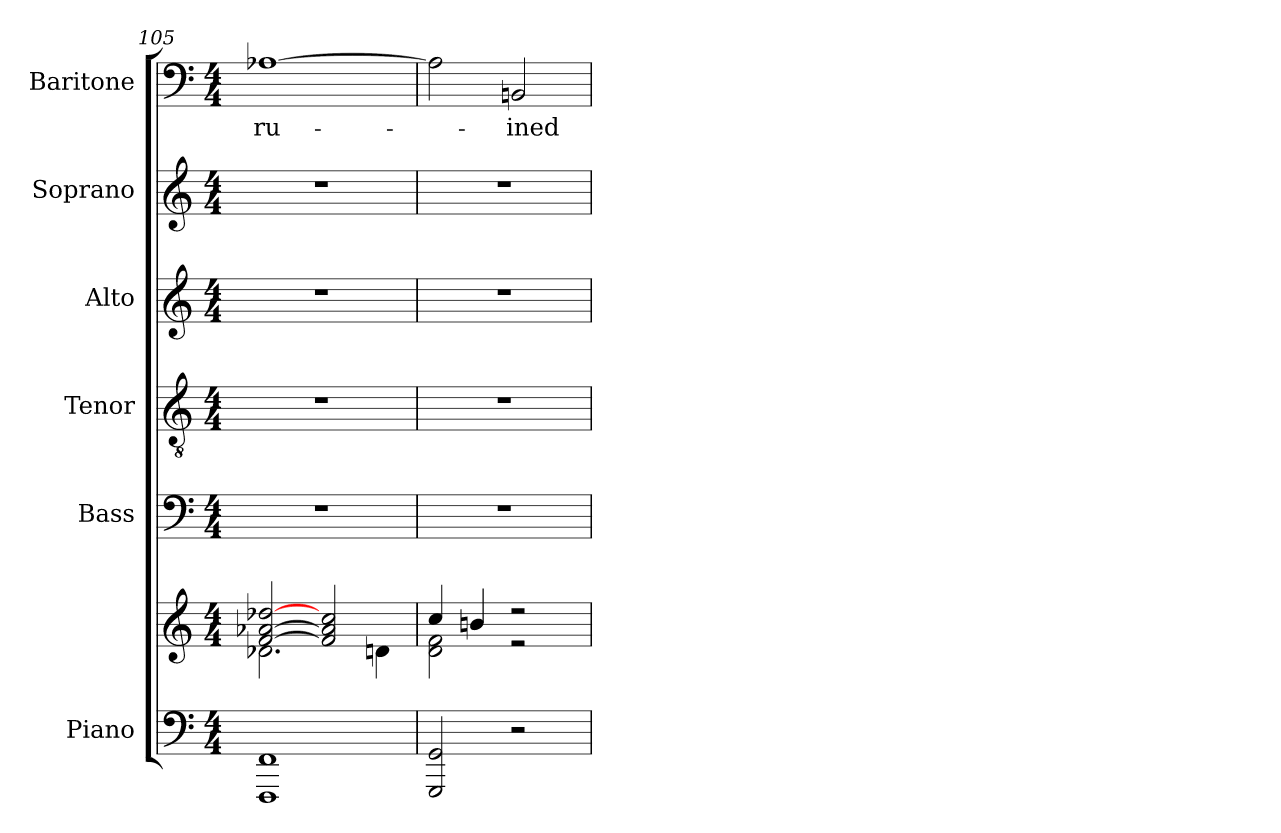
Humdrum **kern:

**kern	**kern	**kern	**kern	**kern	**kern	**kern	**text
*part6	*part6	*part5	*part4	*part3	*part2	*part1	*part1
*staff7	*staff6	*staff5	*staff4	*staff3	*staff2	*staff1	*staff1
*I"Piano	*	*I"Bass	*I"Tenor	*I"Alto	*I"Soprano	*I"Baritone	*
*	*	*I'B	*I'T	*I'A	*I'S	*	*
*clefF4	*clefG2	*clefF4	*clefGv2	*clefG2	*clefG2	*clefF4	*
*k[]	*k[]	*k[]	*k[]	*k[]	*k[]	*k[]	*
*M4/4	*M4/4	*M4/4	*M4/4	*M4/4	*M4/4	*M4/4	*
=105	=105	=105	=105	=105	=105	=105	=105
*^	*^	*	*	*	*	*	*
!	!	!	!	!	!	!	!	!	!LO:LY:b
1FFF 1FF	2ryy	[2f/ [2a-X/ [2dd-X/	2.d-X\	1r	1r	1r	1r	[1A-X	ru-
.	8ryy	2f/] 2a-/] 2cc/	.	.	.	.	.	.	.
.	4.ryy	.	.	.	.	.	.	.	.
.	.	.	4dn\	.	.	.	.	.	.
=106	=106	=106	=106	=106	=106	=106	=106	=106	=106
2GGG/ 2GG/	2ryy	4cc/	2d\ 2f\	1r	1r	1r	1r	2A-\]	.
.	.	4bni/	.	.	.	.	.	.	.
!	!	!	!	!	!	!	!	!	!LO:LY:b
2r	8ryy	2r	2r	.	.	.	.	2BBni/	ined
.	4.ryy	.	.	.	.	.	.	.	.
*v	*v	*	*	*	*	*	*	*	*
*	*v	*v	*	*	*	*	*	*
=	=	=	=	=	=	=	=
*-	*-	*-	*-	*-	*-	*-	*-
